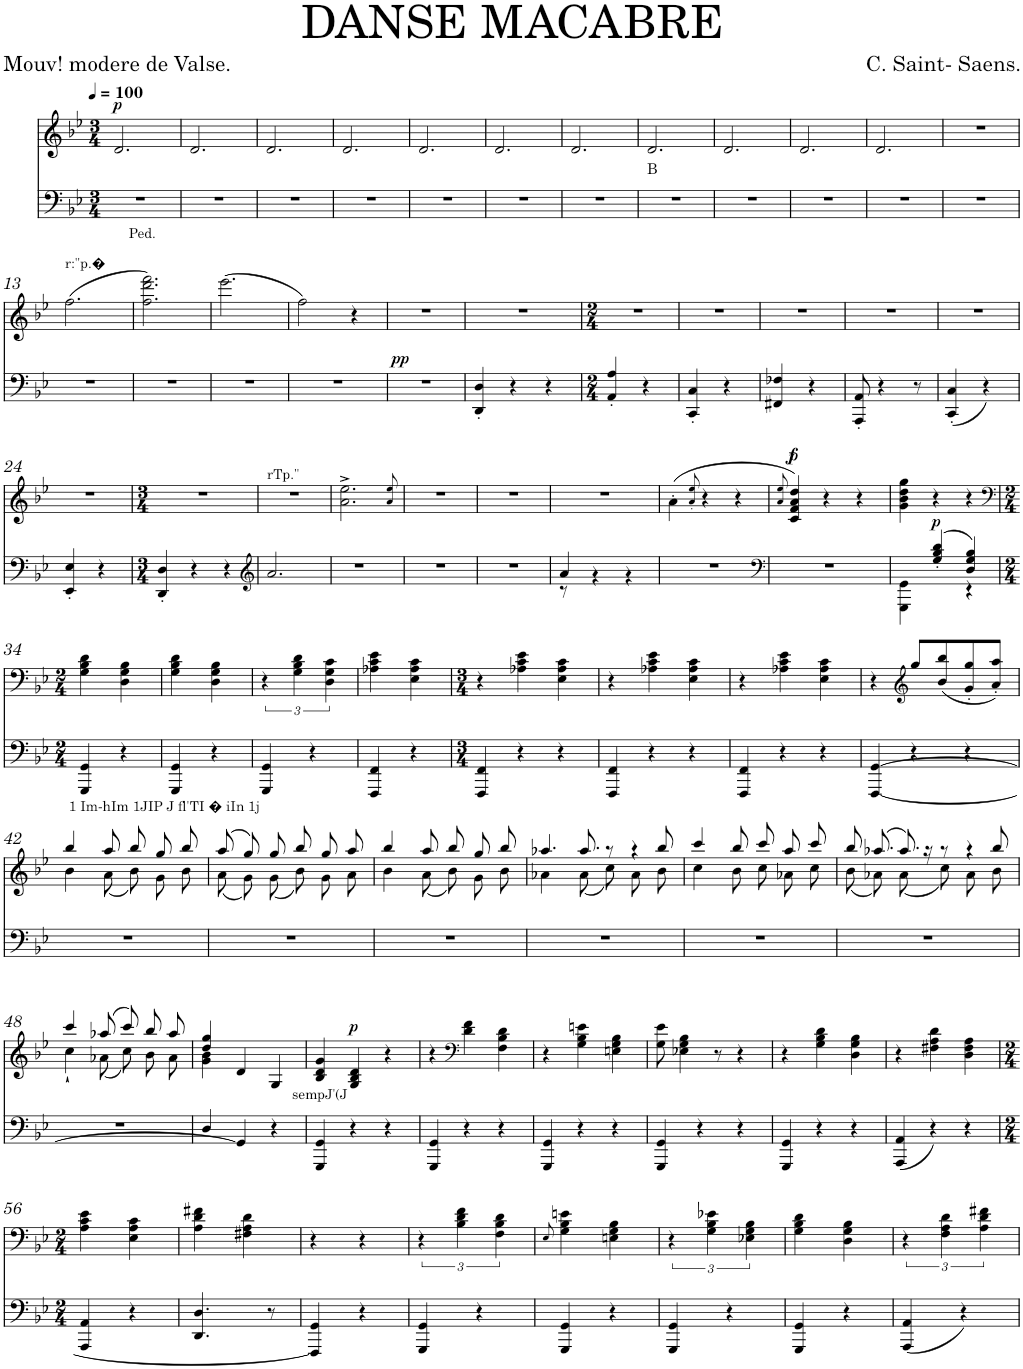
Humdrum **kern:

**kern	**text	**dynam	**kern	**text	**dynam
*part2	*part2	*part2	*part1	*part1	*part1
*staff2	*staff2	*staff2	*staff1	*staff1	*staff1
*I"Piano	*	*	*I"Piano	*	*
*I'Pno	*	*	*I'Pno	*	*
*clefF4	*	*	*clefG2	*	*
*k[b-e-]	*	*	*k[b-e-]	*	*
*M3/4	*	*	*M3/4	*	*
*MM100	*	*	*MM100	*	*
=1	=1	=1	=1	=1	=1
!	!LO:LY:b	!	!	!	!LO:DY:a
2.r	Ped.	.	2.d/	.	p
=2	=2	=2	=2	=2	=2
2.r	.	.	2.d/	.	.
=3	=3	=3	=3	=3	=3
2.r	.	.	2.d/	.	.
=4	=4	=4	=4	=4	=4
2.r	.	.	2.d/	.	.
=5	=5	=5	=5	=5	=5
2.r	.	.	2.d/	.	.
=6	=6	=6	=6	=6	=6
2.r	.	.	2.d/	.	.
=7	=7	=7	=7	=7	=7
2.r	.	.	2.d/	.	.
=8	=8	=8	=8	=8	=8
2.r	.	.	2.d/	.	.
=9	=9	=9	=9	=9	=9
2.r	.	.	2.d/	.	.
=10	=10	=10	=10	=10	=10
2.r	.	.	2.d/	.	.
=11	=11	=11	=11	=11	=11
2.r	.	.	2.d/	.	.
=12	=12	=12	=12	=12	=12
2.r	.	.	2.r	.	.
!!LO:LB:g=z
=13	=13	=13	=13	=13	=13
!	!	!	!LO:TX:a:t=r&colon;"p.�	!	!
2.r	.	.	(2.ff\	.	.
=14	=14	=14	=14	=14	=14
2.r	.	.	2.ff\ 2.ddd\ 2.fff\)	.	.
=15	=15	=15	=15	=15	=15
2.r	.	.	(2.eee-\	.	.
=16	=16	=16	=16	=16	=16
2.r	.	.	2ff\)	.	.
.	.	.	4r	.	.
=17	=17	=17	=17	=17	=17
!	!	!LO:DY:a	!	!	!
2.r	.	pp	2.r	.	.
=18	=18	=18	=18	=18	=18
4DD/' 4D/'	.	.	2.r	.	.
4r	.	.	.	.	.
4r	.	.	.	.	.
=19	=19	=19	=19	=19	=19
*M2/4	*	*	*M2/4	*	*
4AA/' 4A/'	.	.	2r	.	.
4r	.	.	.	.	.
=20	=20	=20	=20	=20	=20
4CC/' 4C/'	.	.	2r	.	.
4r	.	.	.	.	.
=21	=21	=21	=21	=21	=21
4FF#X/ 4F-X/	.	.	2r	.	.
4r	.	.	.	.	.
=22	=22	=22	=22	=22	=22
8AAA/' 8AA/'	.	.	2r	.	.
4r	.	.	.	.	.
8r	.	.	.	.	.
=23	=23	=23	=23	=23	=23
(4CC/' 4C/'	.	.	2r	.	.
4r)	.	.	.	.	.
!!LO:LB:g=z
=24	=24	=24	=24	=24	=24
4EE-/' 4E-/'	.	.	2r	.	.
4r	.	.	.	.	.
=25	=25	=25	=25	=25	=25
*M3/4	*	*	*M3/4	*	*
4DD/' 4D/'	.	.	2.r	.	.
4r	.	.	.	.	.
4r	.	.	.	.	.
=26	=26	=26	=26	=26	=26
*clefG2	*	*	*	*	*
!	!	!	!LO:TX:a:t=rTp."	!	!
2.a/	.	.	2.r	.	.
=27	=27	=27	=27	=27	=27
2.r	.	.	2.a\^ 2.ee-\^	.	.
.	.	.	8qa/ 8qee-/	.	.
=28	=28	=28	=28	=28	=28
2.r	.	.	2.r	.	.
=29	=29	=29	=29	=29	=29
2.r	.	.	2.r	.	.
=30	=30	=30	=30	=30	=30
*^	*	*	*	*	*
4a/	8r	.	.	2.r	.	.
.	8ryy	.	.	.	.	.
2ryy	4r	.	.	.	.	.
.	4r	.	.	.	.	.
*v	*v	*	*	*	*	*
=31	=31	=31	=31	=31	=31
2.r	.	.	(4a'\	.	.
.	.	.	8qa/' 8qee-/'	.	.
.	.	.	4r	.	.
.	.	.	4r	.	.
=32	=32	=32	=32	=32	=32
*clefF4	*	*	*	*	*
.	.	.	8qa/ 8qee-/	.	.
!	!	!	!	!	!LO:DY:a
!	!	!	!	!	!LO:DY:n=1:a
2.r	.	.	4c/ 4f/ 4a/ 4dd/)	.	p f
.	.	.	4r	.	.
.	.	.	4r	.	.
=33	=33	=33	=33	=33	=33
*^	*	*	*	*	*
4ryy	4GGG\ 4GG\	.	.	4g\ 4b-\ 4dd\ 4gg\	.	.
!	!	!	!LO:DY:a	!	!	!
(4G/' 4B-/' 4d/'	4ryy	.	p	4r	.	.
4D/ 4G/ 4B-/)	4r	.	.	4r	.	.
*v	*v	*	*	*	*	*
!!LO:LB:g=z
=34	=34	=34	=34	=34	=34
*	*	*	*clefF4	*	*
*M2/4	*	*	*M2/4	*	*
*^	*	*	*	*	*
!	!	!LO:LY:b	!	!	!	!
*v	*v	*	*	*	*	*
4GGG/ 4GG/	1 Im-hIm 1JIP J fl'TI � iIn 1j	.	4G\ 4B-\ 4d\	.	.
4r	.	.	4D\ 4G\ 4B-\	.	.
=35	=35	=35	=35	=35	=35
4GGG/ 4GG/	.	.	4G\ 4B-\ 4d\	.	.
4r	.	.	4D\ 4G\ 4B-\	.	.
=36	=36	=36	=36	=36	=36
4GGG/ 4GG/	.	.	6r	.	.
.	.	.	6G\ 6B-\ 6d\	.	.
4r	.	.	.	.	.
.	.	.	6D\ 6G\ 6c\	.	.
=37	=37	=37	=37	=37	=37
4FFF/ 4FF/	.	.	4A-X\ 4c\ 4e-\	.	.
4r	.	.	4E-\ 4A-\ 4c\	.	.
=38	=38	=38	=38	=38	=38
*M3/4	*	*	*M3/4	*	*
4FFF/ 4FF/	.	.	4r	.	.
4r	.	.	4A-X\ 4c\ 4e-\	.	.
4r	.	.	4E-\ 4A-\ 4c\	.	.
=39	=39	=39	=39	=39	=39
4FFF/ 4FF/	.	.	4r	.	.
4r	.	.	4A-X\ 4c\ 4e-\	.	.
4r	.	.	4E-\ 4A-\ 4c\	.	.
=40	=40	=40	=40	=40	=40
4FFF/ 4FF/	.	.	4r	.	.
4r	.	.	4A-X\ 4c\ 4e-\	.	.
4r	.	.	4E-\ 4A-\ 4c\	.	.
=41	=41	=41	=41	=41	=41
[4FFF/ [4GG/	.	.	4r	.	.
*	*	*	*clefG2	*	*
4r	.	.	8gg/L	.	.
.	.	.	(8b-/ 8bb-/	.	.
4r	.	.	8g/' 8gg/'	.	.
.	.	.	8a/' 8aa/'J)	.	.
!!LO:LB:g=z
=42	=42	=42	=42	=42	=42
*	*	*	*^	*	*
2.r	.	.	4bb-/	4b-\	.	.
.	.	.	8aa/	(8a\	.	.
.	.	.	8bb-/	8b-\)	.	.
.	.	.	8gg/	8g\	.	.
.	.	.	8bb-/	8b-\	.	.
=43	=43	=43	=43	=43	=43	=43
2.r	.	.	(8aa/	(8a\	.	.
.	.	.	8gg/)	8g\)	.	.
.	.	.	8gg/	(8g\	.	.
.	.	.	8bb-/	8b-\)	.	.
.	.	.	8gg/	8g\	.	.
.	.	.	8aa/	8a\	.	.
=44	=44	=44	=44	=44	=44	=44
2.r	.	.	4bb-/	4b-\	.	.
.	.	.	8aa/	(8a\	.	.
.	.	.	8bb-/	8b-\)	.	.
.	.	.	8gg/	8g\	.	.
.	.	.	8bb-/	8b-\	.	.
=45	=45	=45	=45	=45	=45	=45
2.r	.	.	4.aa-X/	4a-X\	.	.
.	.	.	.	(8a-\	.	.
.	.	.	8.aa-/	8cc\)	.	.
.	.	.	.	8a-\	.	.
.	.	.	8r	.	.	.
.	.	.	.	8b-\	.	.
.	.	.	4r	.	.	.
4ryy	.	.	.	4ryy	.	.
.	.	.	8bb-/	.	.	.
16ryy	.	.	.	16ryy	.	.
=46	=46	=46	=46	=46	=46	=46
2.r	.	.	4ccc/	4cc\	.	.
.	.	.	8bb-/	8b-\	.	.
.	.	.	8ccc/	8cc\	.	.
.	.	.	8aa/	8a-X\	.	.
.	.	.	8ccc/	8cc\	.	.
=47	=47	=47	=47	=47	=47	=47
2.r	.	.	8bb-/	(8b-\	.	.
.	.	.	(8.aa-X/	8a-X\)	.	.
.	.	.	.	(8a-\	.	.
.	.	.	8.aa-/)	.	.	.
.	.	.	.	8cc\)	.	.
.	.	.	16r	8a-\	.	.
.	.	.	8r	.	.	.
.	.	.	.	8b-\	.	.
.	.	.	4r	.	.	.
4ryy	.	.	.	4ryy	.	.
.	.	.	8bb-/	.	.	.
16ryy	.	.	.	16ryy	.	.
!!LO:LB:g=z	!!
=48	=48	=48	=48	=48	=48	=48
2.r	.	.	4ccc/	4cc`\	.	.
.	.	.	(8aa-X/	(8a-X\	.	.
.	.	.	8ccc/)	8cc\)	.	.
.	.	.	8bb-/	8b-\	.	.
.	.	.	8aa-/	8a-\	.	.
=49	=49	=49	=49	=49	=49	=49
4D/	.	.	4dd/ 4gg/	4g\ 4b-\	.	.
4GG/]	.	.	4d/	2ryy	.	.
4r	.	.	4G/	.	.	.
*	*	*	*v	*v	*	*
=50	=50	=50	=50	=50	=50
!	!	!	!	!LO:LY:b	!
4GGG/ 4GG/	.	.	4B-/ 4d/ 4g/	sempJ'(J	.
!	!	!	!	!	!LO:DY:a
4r	.	.	4G/ 4B-/ 4d/	.	p
4r	.	.	4r	.	.
=51	=51	=51	=51	=51	=51
4GGG/ 4GG/	.	.	4r	.	.
*	*	*	*clefF4	*	*
4r	.	.	4d\ 4f\	.	.
4r	.	.	4F\ 4B-\ 4d\	.	.
=52	=52	=52	=52	=52	=52
4GGG/ 4GG/	.	.	4r	.	.
4r	.	.	4G\ 4B-\ 4en\	.	.
4r	.	.	4En\ 4G\ 4B-\	.	.
=53	=53	=53	=53	=53	=53
4GGG/ 4GG/	.	.	8G\ 8e-\	.	.
.	.	.	4E-X\ 4G\ 4B-\	.	.
4r	.	.	.	.	.
.	.	.	8r	.	.
4r	.	.	4r	.	.
=54	=54	=54	=54	=54	=54
4GGG/ 4GG/	.	.	4r	.	.
4r	.	.	4G\ 4B-\ 4d\	.	.
4r	.	.	4D\ 4G\ 4B-\	.	.
=55	=55	=55	=55	=55	=55
(4AAA/ 4AA/	.	.	4r	.	.
4r)	.	.	4F#X\ 4A\ 4d\	.	.
4r	.	.	4D\ 4F#\ 4A\	.	.
!!LO:LB:g=z
=56	=56	=56	=56	=56	=56
*M2/4	*	*	*M2/4	*	*
4AAA/ 4AA/	.	.	4A\ 4c\ 4e-\	.	.
4r	.	.	4E-\ 4A\ 4c\	.	.
=57	=57	=57	=57	=57	=57
4.DD/ 4.D/	.	.	4A\ 4d\ 4f#X\	.	.
.	.	.	4F#X\ 4A\ 4d\	.	.
8r	.	.	.	.	.
=58	=58	=58	=58	=58	=58
4FFF/] 4GG/	.	.	4r	.	.
4r	.	.	4r	.	.
=59	=59	=59	=59	=59	=59
4GGG/ 4GG/	.	.	6r	.	.
.	.	.	6B-\ 6d\ 6f\	.	.
4r	.	.	.	.	.
.	.	.	6F\ 6B-\ 6d\	.	.
=60	=60	=60	=60	=60	=60
.	.	.	8qE-/	.	.
4GGG/ 4GG/	.	.	4G\ 4B-\ 4en\	.	.
4r	.	.	4En\ 4G\ 4B-\	.	.
=61	=61	=61	=61	=61	=61
4GGG/ 4GG/	.	.	6r	.	.
.	.	.	6G\ 6B-\ 6e-X\	.	.
4r	.	.	.	.	.
.	.	.	6E-X\ 6G\ 6B-\	.	.
=62	=62	=62	=62	=62	=62
4GGG/ 4GG/	.	.	4G\ 4B-\ 4d\	.	.
4r	.	.	4D\ 4G\ 4B-\	.	.
=63	=63	=63	=63	=63	=63
(4AAA/ 4AA/	.	.	6r	.	.
.	.	.	6F\ 6A\ 6d\	.	.
4r)	.	.	.	.	.
.	.	.	6A\ 6d\ 6f#X\	.	.
=	=	=	=	=	=
*-	*-	*-	*-	*-	*-
